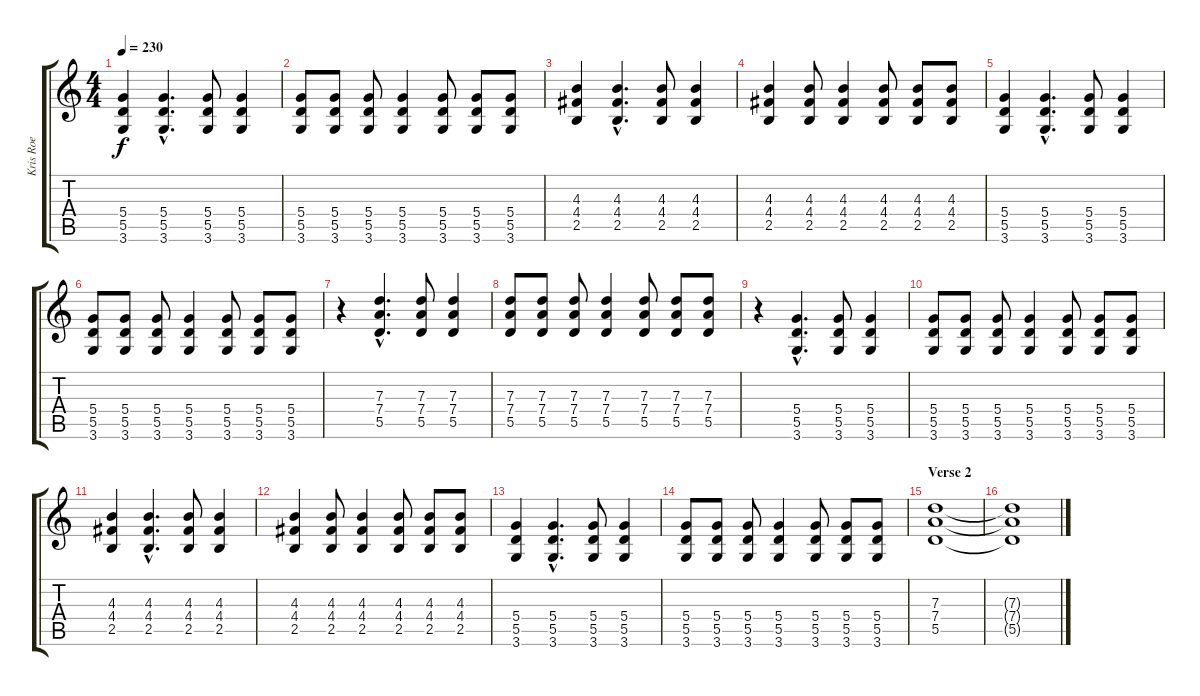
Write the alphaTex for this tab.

\track ("Kris Roe" "Kris Roe") {instrument distortionguitar}
\staff {score tabs}
\tuning (E4 B3 G3 D3 A2 E2) {hide}
\ts (4 4)
\tempo 230
\clef g2
\ks c
(5.4 5.5 3.6).4{dy f} (5.4{hac} 5.5{hac} 3.6{hac}).4{d} (5.4 5.5 3.6).8 (5.4 5.5 3.6).4 |
(5.4 5.5 3.6).8 (5.4 5.5 3.6).8 (5.4 5.5 3.6).8 (5.4 5.5 3.6).4 (5.4 5.5 3.6).8 (5.4 5.5 3.6).8 (5.4 5.5 3.6).8 |
(4.3 4.4 2.5).4 (4.3{hac} 4.4{hac} 2.5{hac}).4{d} (4.3 4.4 2.5).8 (4.3 4.4 2.5).4 |
(4.3 4.4 2.5).4 (4.3 4.4 2.5).8 (4.3 4.4 2.5).4 (4.3 4.4 2.5).8 (4.3 4.4 2.5).8 (4.3 4.4 2.5).8 |
(5.4 5.5 3.6).4 (5.4{hac} 5.5{hac} 3.6{hac}).4{d} (5.4 5.5 3.6).8 (5.4 5.5 3.6).4 |
(5.4 5.5 3.6).8 (5.4 5.5 3.6).8 (5.4 5.5 3.6).8 (5.4 5.5 3.6).4 (5.4 5.5 3.6).8 (5.4 5.5 3.6).8 (5.4 5.5 3.6).8 |
r.4 (7.3{hac} 7.4{hac} 5.5{hac}).4{d} (7.3 7.4 5.5).8 (7.3 7.4 5.5).4 |
(7.3 7.4 5.5).8 (7.3 7.4 5.5).8 (7.3 7.4 5.5).8 (7.3 7.4 5.5).4 (7.3 7.4 5.5).8 (7.3 7.4 5.5).8 (7.3 7.4 5.5).8 |
r.4 (5.4{hac} 5.5{hac} 3.6{hac}).4{d} (5.4 5.5 3.6).8 (5.4 5.5 3.6).4 |
(5.4 5.5 3.6).8 (5.4 5.5 3.6).8 (5.4 5.5 3.6).8 (5.4 5.5 3.6).4 (5.4 5.5 3.6).8 (5.4 5.5 3.6).8 (5.4 5.5 3.6).8 |
(4.3 4.4 2.5).4 (4.3{hac} 4.4{hac} 2.5{hac}).4{d} (4.3 4.4 2.5).8 (4.3 4.4 2.5).4 |
(4.3 4.4 2.5).4 (4.3 4.4 2.5).8 (4.3 4.4 2.5).4 (4.3 4.4 2.5).8 (4.3 4.4 2.5).8 (4.3 4.4 2.5).8 |
(5.4 5.5 3.6).4 (5.4{hac} 5.5{hac} 3.6{hac}).4{d} (5.4 5.5 3.6).8 (5.4 5.5 3.6).4 |
(5.4 5.5 3.6).8 (5.4 5.5 3.6).8 (5.4 5.5 3.6).8 (5.4 5.5 3.6).4 (5.4 5.5 3.6).8 (5.4 5.5 3.6).8 (5.4 5.5 3.6).8 |
\section ("" "Verse 2")
(7.3 7.4 5.5).1 |
(7.3{t} 7.4{t} 5.5{t}).1
